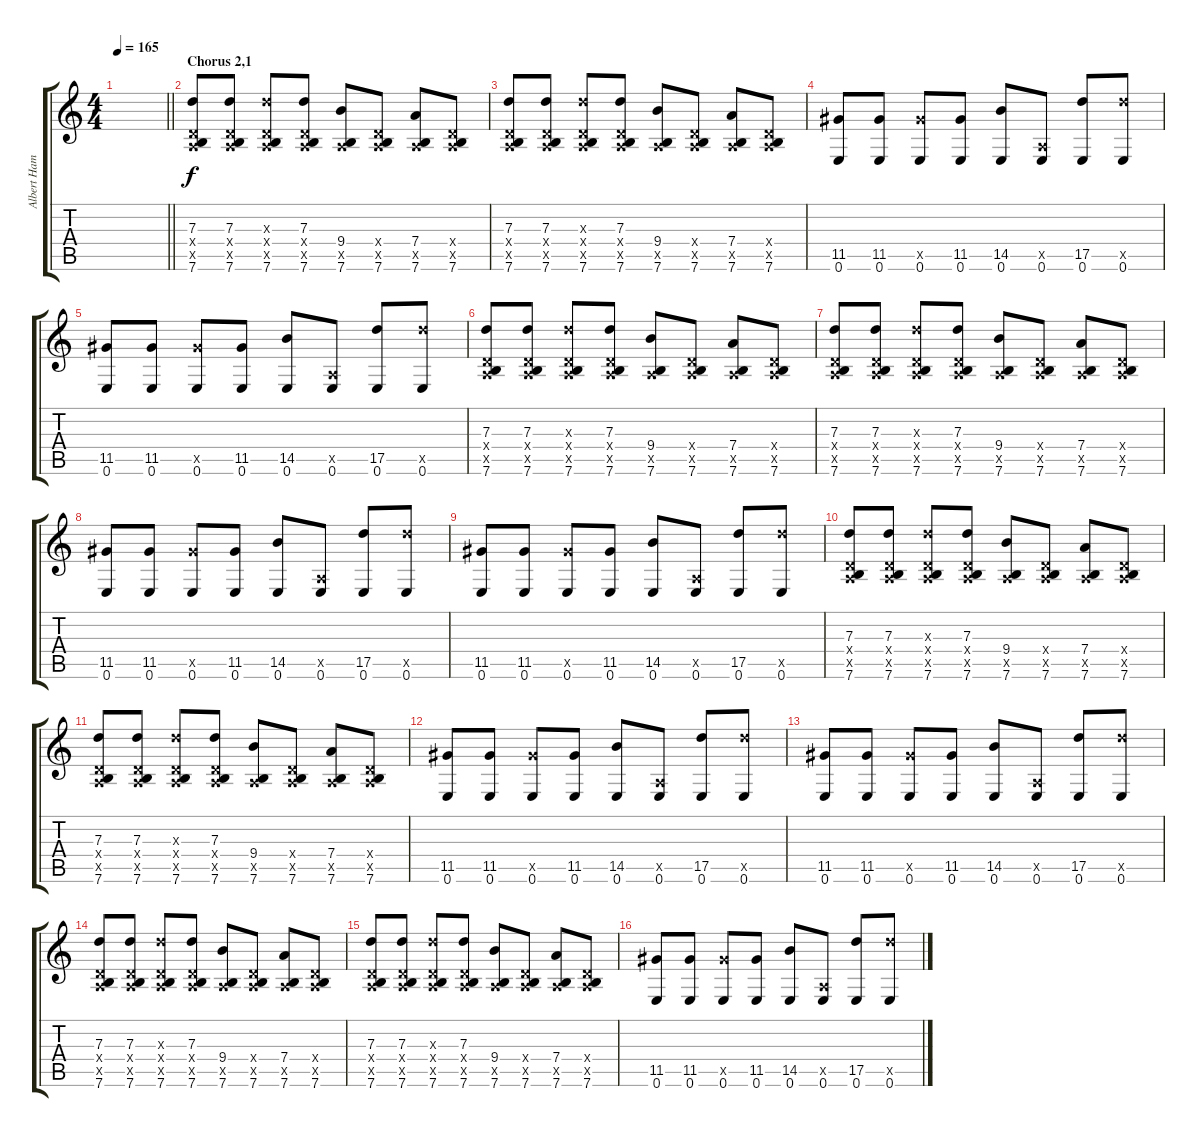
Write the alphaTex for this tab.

\track ("Albert Hammond. Jr." "Albert Ham") {instrument distortionguitar}
\staff {score tabs}
\tuning (E4 B3 G3 D3 A2 E2) {hide}
\ts (4 4)
\tempo 165
\clef g2
\barLineRight lightlight
\ks c
|
\section ("" "Chorus 2,1")
(7.3 0.4{x} 0.5{x} 7.6).8{dy f} (7.3 0.4{x} 0.5{x} 7.6).8 (7.3{x} 0.4{x} 0.5{x} 7.6).8 (7.3 0.4{x} 0.5{x} 7.6).8 (9.4 0.5{x} 7.6).8 (0.4{x} 0.5{x} 7.6).8 (7.4 0.5{x} 7.6).8 (0.4{x} 0.5{x} 7.6).8 |
(7.3 0.4{x} 0.5{x} 7.6).8 (7.3 0.4{x} 0.5{x} 7.6).8 (7.3{x} 0.4{x} 0.5{x} 7.6).8 (7.3 0.4{x} 0.5{x} 7.6).8 (9.4 0.5{x} 7.6).8 (0.4{x} 0.5{x} 7.6).8 (7.4 0.5{x} 7.6).8 (0.4{x} 0.5{x} 7.6).8 |
(11.5 0.6).8 (11.5 0.6).8 (11.5{x} 0.6).8 (11.5 0.6).8 (14.5 0.6).8 (0.5{x} 0.6).8 (17.5 0.6).8 (17.5{x} 0.6).8 |
(11.5 0.6).8 (11.5 0.6).8 (11.5{x} 0.6).8 (11.5 0.6).8 (14.5 0.6).8 (0.5{x} 0.6).8 (17.5 0.6).8 (17.5{x} 0.6).8 |
(7.3 0.4{x} 0.5{x} 7.6).8 (7.3 0.4{x} 0.5{x} 7.6).8 (7.3{x} 0.4{x} 0.5{x} 7.6).8 (7.3 0.4{x} 0.5{x} 7.6).8 (9.4 0.5{x} 7.6).8 (0.4{x} 0.5{x} 7.6).8 (7.4 0.5{x} 7.6).8 (0.4{x} 0.5{x} 7.6).8 |
(7.3 0.4{x} 0.5{x} 7.6).8 (7.3 0.4{x} 0.5{x} 7.6).8 (7.3{x} 0.4{x} 0.5{x} 7.6).8 (7.3 0.4{x} 0.5{x} 7.6).8 (9.4 0.5{x} 7.6).8 (0.4{x} 0.5{x} 7.6).8 (7.4 0.5{x} 7.6).8 (0.4{x} 0.5{x} 7.6).8 |
(11.5 0.6).8 (11.5 0.6).8 (11.5{x} 0.6).8 (11.5 0.6).8 (14.5 0.6).8 (0.5{x} 0.6).8 (17.5 0.6).8 (17.5{x} 0.6).8 |
(11.5 0.6).8 (11.5 0.6).8 (11.5{x} 0.6).8 (11.5 0.6).8 (14.5 0.6).8 (0.5{x} 0.6).8 (17.5 0.6).8 (17.5{x} 0.6).8 |
(7.3 0.4{x} 0.5{x} 7.6).8 (7.3 0.4{x} 0.5{x} 7.6).8 (7.3{x} 0.4{x} 0.5{x} 7.6).8 (7.3 0.4{x} 0.5{x} 7.6).8 (9.4 0.5{x} 7.6).8 (0.4{x} 0.5{x} 7.6).8 (7.4 0.5{x} 7.6).8 (0.4{x} 0.5{x} 7.6).8 |
(7.3 0.4{x} 0.5{x} 7.6).8 (7.3 0.4{x} 0.5{x} 7.6).8 (7.3{x} 0.4{x} 0.5{x} 7.6).8 (7.3 0.4{x} 0.5{x} 7.6).8 (9.4 0.5{x} 7.6).8 (0.4{x} 0.5{x} 7.6).8 (7.4 0.5{x} 7.6).8 (0.4{x} 0.5{x} 7.6).8 |
(11.5 0.6).8 (11.5 0.6).8 (11.5{x} 0.6).8 (11.5 0.6).8 (14.5 0.6).8 (0.5{x} 0.6).8 (17.5 0.6).8 (17.5{x} 0.6).8 |
(11.5 0.6).8 (11.5 0.6).8 (11.5{x} 0.6).8 (11.5 0.6).8 (14.5 0.6).8 (0.5{x} 0.6).8 (17.5 0.6).8 (17.5{x} 0.6).8 |
(7.3 0.4{x} 0.5{x} 7.6).8 (7.3 0.4{x} 0.5{x} 7.6).8 (7.3{x} 0.4{x} 0.5{x} 7.6).8 (7.3 0.4{x} 0.5{x} 7.6).8 (9.4 0.5{x} 7.6).8 (0.4{x} 0.5{x} 7.6).8 (7.4 0.5{x} 7.6).8 (0.4{x} 0.5{x} 7.6).8 |
(7.3 0.4{x} 0.5{x} 7.6).8 (7.3 0.4{x} 0.5{x} 7.6).8 (7.3{x} 0.4{x} 0.5{x} 7.6).8 (7.3 0.4{x} 0.5{x} 7.6).8 (9.4 0.5{x} 7.6).8 (0.4{x} 0.5{x} 7.6).8 (7.4 0.5{x} 7.6).8 (0.4{x} 0.5{x} 7.6).8 |
(11.5 0.6).8 (11.5 0.6).8 (11.5{x} 0.6).8 (11.5 0.6).8 (14.5 0.6).8 (0.5{x} 0.6).8 (17.5 0.6).8 (17.5{x} 0.6).8
